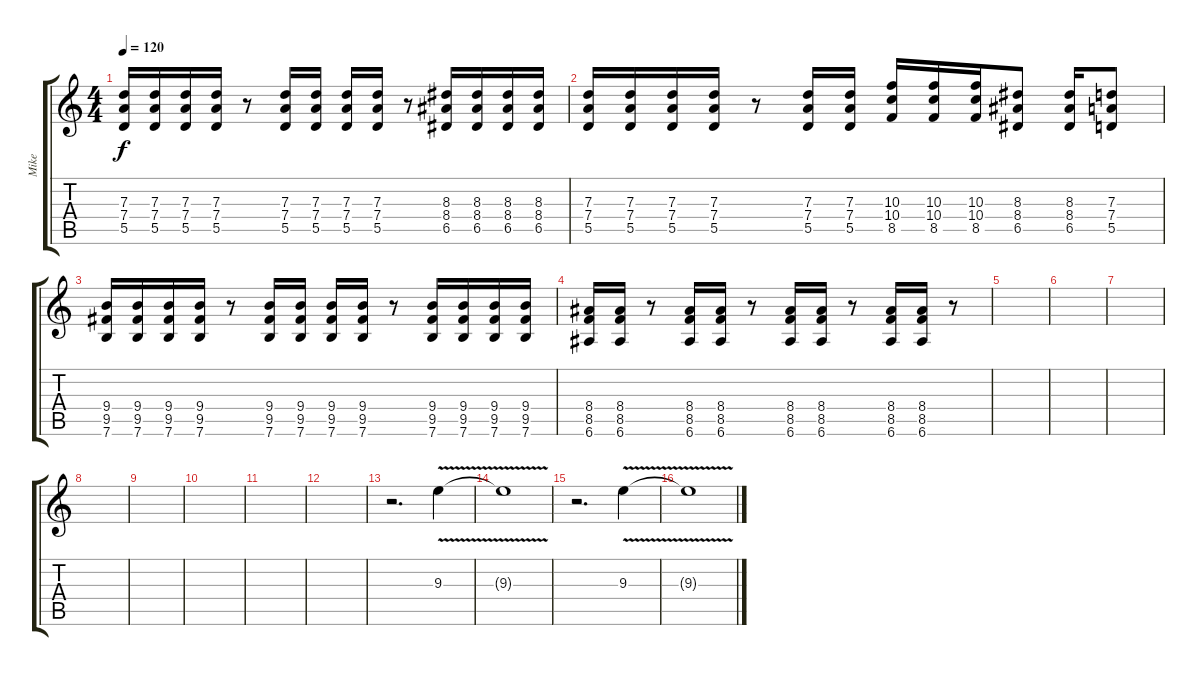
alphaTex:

\track ("Mike" "Mike") {instrument electricguitarclean}
\staff {score tabs}
\tuning (E4 B3 G3 D3 A2 E2) {hide}
\ts (4 4)
\tempo 120
\clef g2
\ks c
(7.3 7.4 5.5).16{dy f instrument electricguitarclean} (7.3 7.4 5.5).16 (7.3 7.4 5.5).16 (7.3 7.4 5.5).16 r.8 (7.3 7.4 5.5).16 (7.3 7.4 5.5).16 (7.3 7.4 5.5).16 (7.3 7.4 5.5).16 r.8 (8.3 8.4 6.5).16 (8.3 8.4 6.5).16 (8.3 8.4 6.5).16 (8.3 8.4 6.5).16 |
(7.3 7.4 5.5).16 (7.3 7.4 5.5).16 (7.3 7.4 5.5).16 (7.3 7.4 5.5).16 r.8 (7.3 7.4 5.5).16 (7.3 7.4 5.5).16 (10.3 10.4 8.5).16 (10.3 10.4 8.5).16 (10.3 10.4 8.5).16 (8.3 8.4 6.5).8 (8.3 8.4 6.5).16 (7.3 7.4 5.5).8 |
(9.4 9.5 7.6).16 (9.4 9.5 7.6).16 (9.4 9.5 7.6).16 (9.4 9.5 7.6).16 r.8 (9.4 9.5 7.6).16 (9.4 9.5 7.6).16 (9.4 9.5 7.6).16 (9.4 9.5 7.6).16 r.8 (9.4 9.5 7.6).16 (9.4 9.5 7.6).16 (9.4 9.5 7.6).16 (9.4 9.5 7.6).16 |
(8.4 8.5 6.6).16 (8.4 8.5 6.6).16 r.8 (8.4 8.5 6.6).16 (8.4 8.5 6.6).16 r.8 (8.4 8.5 6.6).16 (8.4 8.5 6.6).16 r.8 (8.4 8.5 6.6).16 (8.4 8.5 6.6).16 r.8 |
|
|
|
|
|
|
|
|
r.2{d} 9.3{v}.4 |
9.3{v t}.1 |
r.2{d} 9.3{v}.4 |
9.3{v t}.1
